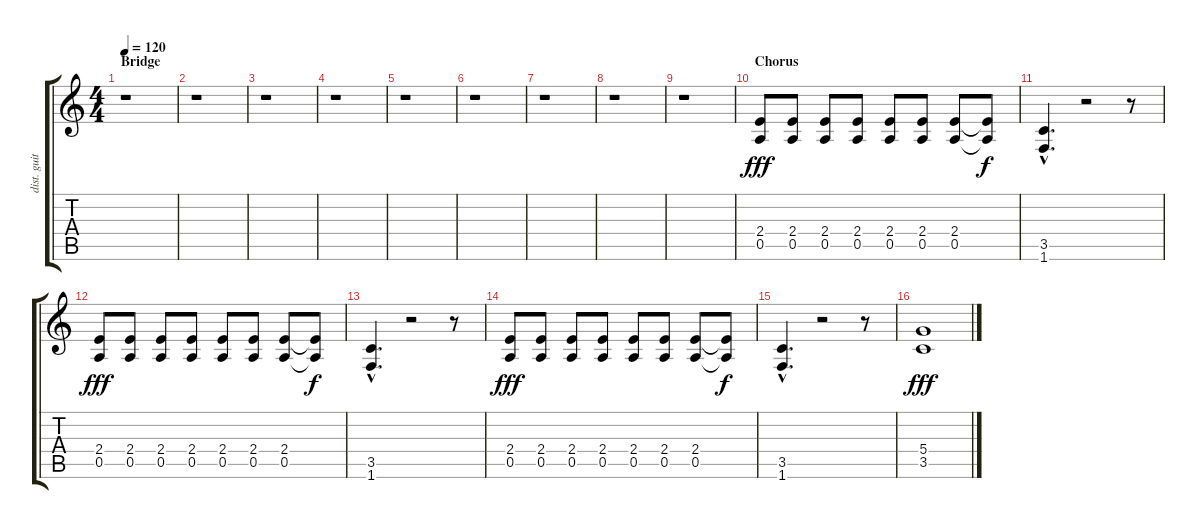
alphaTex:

\track ("dist. guitar1" "dist. guit") {instrument distortionguitar}
\staff {score tabs}
\tuning (E4 B3 G3 D3 A2 E2) {hide}
\ts (4 4)
\section ("" "Bridge")
\tempo 120
\clef g2
\ks c
r.1{dy f} |
r.1 |
r.1 |
r.1 |
r.1 |
r.1 |
r.1 |
r.1 |
r.1 |
\section ("" "Chorus")
(2.4 0.5).8{dy fff} (2.4 0.5).8 (2.4 0.5).8 (2.4 0.5).8 (2.4 0.5).8 (2.4 0.5).8 (2.4 0.5).8 (2.4{t} 0.5{t}).8{dy f} |
(3.5{hac} 1.6{hac}).4{d} r.2 r.8 |
(2.4 0.5).8{dy fff} (2.4 0.5).8 (2.4 0.5).8 (2.4 0.5).8 (2.4 0.5).8 (2.4 0.5).8 (2.4 0.5).8 (2.4{t} 0.5{t}).8{dy f} |
(3.5{hac} 1.6{hac}).4{d} r.2 r.8 |
(2.4 0.5).8{dy fff} (2.4 0.5).8 (2.4 0.5).8 (2.4 0.5).8 (2.4 0.5).8 (2.4 0.5).8 (2.4 0.5).8 (2.4{t} 0.5{t}).8{dy f} |
(3.5{hac} 1.6{hac}).4{d} r.2 r.8 |
(5.4 3.5).1{dy fff}
